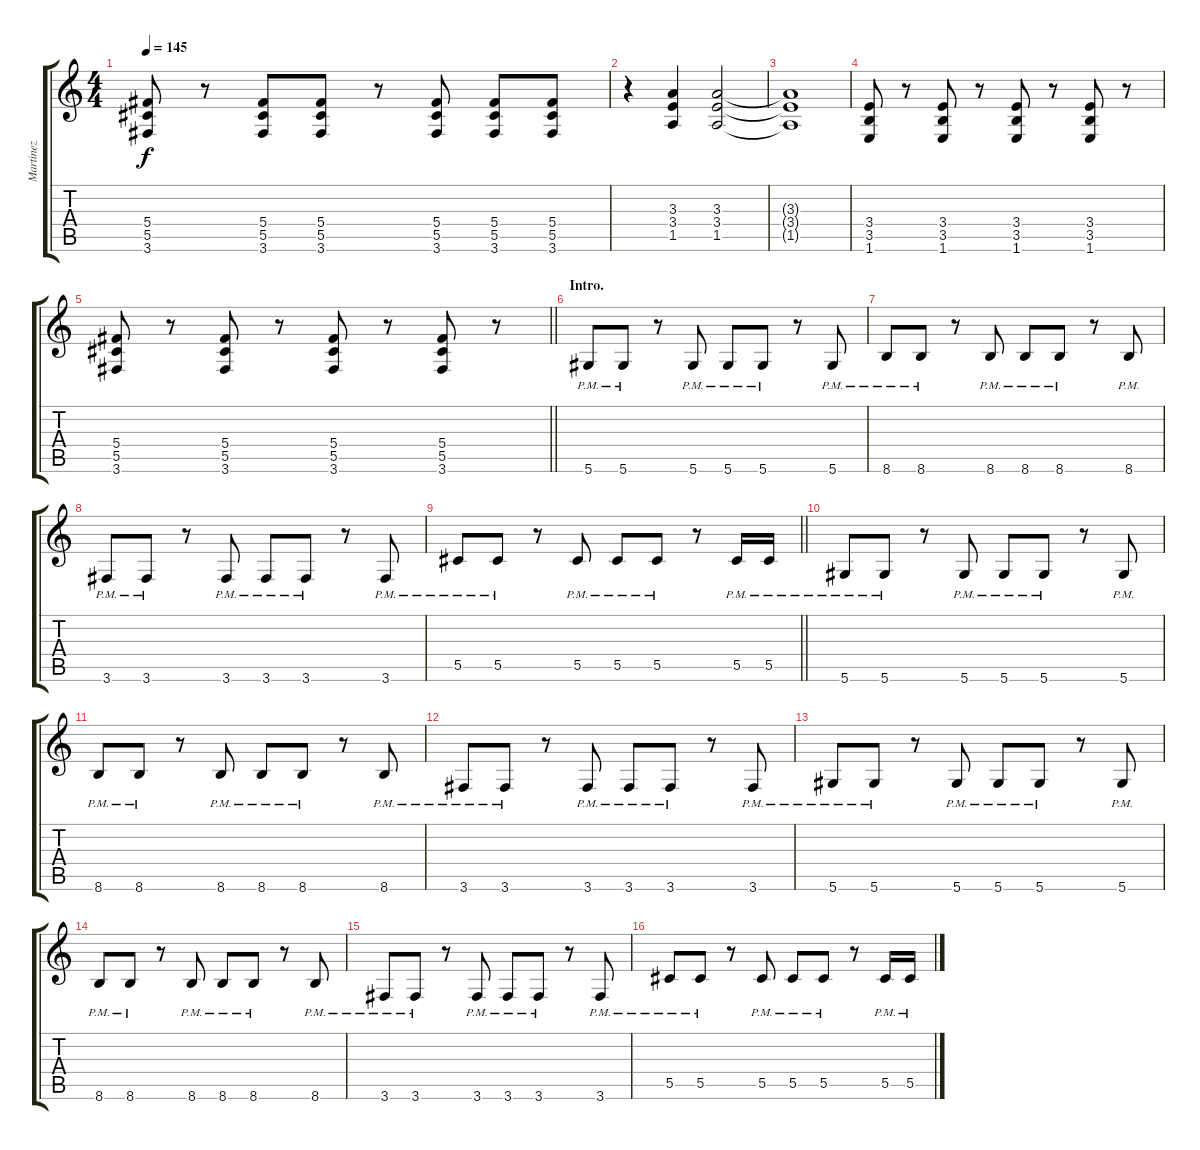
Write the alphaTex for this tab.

\track ("Martinez" "Martinez") {instrument distortionguitar}
\staff {score tabs}
\tuning (Eb4 Bb3 Gb3 Db3 Ab2 Eb2) {hide}
\ts (4 4)
\tempo 145
\clef g2
\ks c
(5.4 5.5 3.6).8{dy f} r.8 (5.4 5.5 3.6).8 (5.4 5.5 3.6).8 r.8 (5.4 5.5 3.6).8 (5.4 5.5 3.6).8 (5.4 5.5 3.6).8 |
r.4 (3.3 3.4 1.5).4 (3.3 3.4 1.5).2 |
(3.3{t} 3.4{t} 1.5{t}).1 |
(3.4 3.5 1.6).8 r.8 (3.4 3.5 1.6).8 r.8 (3.4 3.5 1.6).8 r.8 (3.4 3.5 1.6).8 r.8 |
\barLineRight lightlight
(5.4 5.5 3.6).8 r.8 (5.4 5.5 3.6).8 r.8 (5.4 5.5 3.6).8 r.8 (5.4 5.5 3.6).8 r.8 |
\section ("" "Intro.")
5.6{pm}.8 5.6{pm}.8 r.8 5.6{pm}.8 5.6{pm}.8 5.6{pm}.8 r.8 5.6{pm}.8 |
8.6{pm}.8 8.6{pm}.8 r.8 8.6{pm}.8 8.6{pm}.8 8.6{pm}.8 r.8 8.6{pm}.8 |
3.6{pm}.8 3.6{pm}.8 r.8 3.6{pm}.8 3.6{pm}.8 3.6{pm}.8 r.8 3.6{pm}.8 |
\barLineRight lightlight
5.5{pm}.8 5.5{pm}.8 r.8 5.5{pm}.8 5.5{pm}.8 5.5{pm}.8 r.8 5.5{pm}.16 5.5{pm}.16 |
5.6{pm}.8 5.6{pm}.8 r.8 5.6{pm}.8 5.6{pm}.8 5.6{pm}.8 r.8 5.6{pm}.8 |
8.6{pm}.8 8.6{pm}.8 r.8 8.6{pm}.8 8.6{pm}.8 8.6{pm}.8 r.8 8.6{pm}.8 |
3.6{pm}.8 3.6{pm}.8 r.8 3.6{pm}.8 3.6{pm}.8 3.6{pm}.8 r.8 3.6{pm}.8 |
5.6{pm}.8 5.6{pm}.8 r.8 5.6{pm}.8 5.6{pm}.8 5.6{pm}.8 r.8 5.6{pm}.8 |
8.6{pm}.8 8.6{pm}.8 r.8 8.6{pm}.8 8.6{pm}.8 8.6{pm}.8 r.8 8.6{pm}.8 |
3.6{pm}.8 3.6{pm}.8 r.8 3.6{pm}.8 3.6{pm}.8 3.6{pm}.8 r.8 3.6{pm}.8 |
5.5{pm}.8 5.5{pm}.8 r.8 5.5{pm}.8 5.5{pm}.8 5.5{pm}.8 r.8 5.5{pm}.16 5.5{pm}.16
